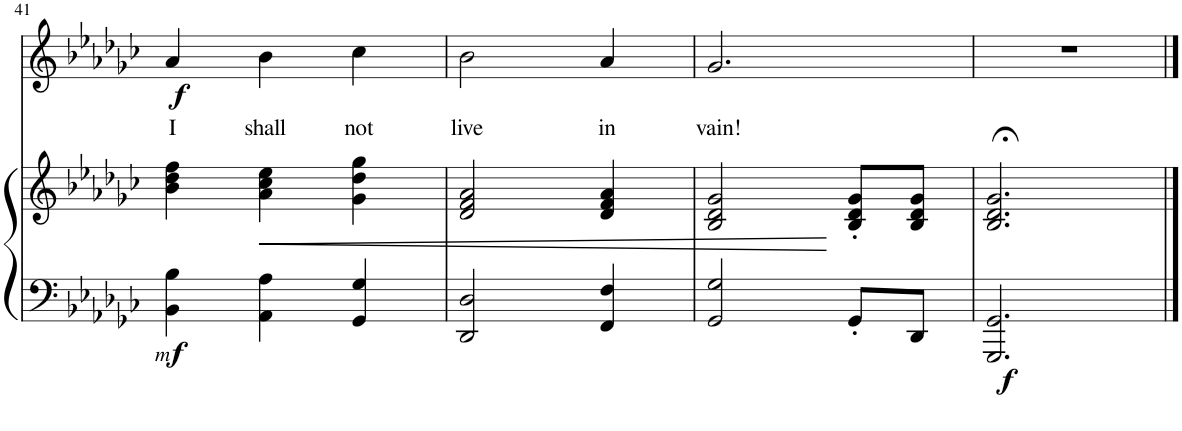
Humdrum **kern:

**kern	**kern	**dynam	**kern	**text	**dynam
*part2	*part2	*part2	*part1	*part1	*part1
*staff3	*staff2	*staff2/3	*staff1	*staff1	*staff1
*I"Piano	*	*	*I"Saprano	*	*
*I'Pno	*	*	*	*	*
!!LO:PB:g=z
*clefF4	*clefG2	*	*clefG2	*	*
*k[b-e-a-d-g-c-]	*k[b-e-a-d-g-c-]	*	*k[b-e-a-d-g-c-]	*	*
*M3/4	*M3/4	*	*M3/4	*	*
=41	=41	=41	=41	=41	=41
!	!	!LO:DY:b=2	!	!LO:LY:b	!
!	!	!LO:DY:n=1:b=2	!	!	!LO:DY:b
4BB-\ 4B-\	4b-\ 4dd-\ 4ff\	other-dynamics f	4a-/	I	f
!	!	!LO:HP:b	!	!LO:LY:b	!
4AA-\ 4A-\	4a-\ 4cc-\ 4ee-\	<	4b-\	shall	.
!	!	!	!	!LO:LY:b	!
4GG-/ 4G-/	4g-\ 4dd-\ 4gg-\	.	4cc-\	not	.
.	.	[	.	.	.
=42	=42	=42	=42	=42	=42
!	!	!	!	!LO:LY:b	!
2DD-/ 2D-/	2d-/ 2f/ 2a-/	.	2b-\	live	.
!	!	!	!	!LO:LY:b	!
4FF/ 4F/	4d-/ 4f/ 4a-/	.	4a-/	in	.
=43	=43	=43	=43	=43	=43
!	!	!	!	!LO:LY:b	!
2GG-/ 2G-/	2B-/ 2d-/ 2g-/	.	2.g-/	vain!	.
8GG-'/L	8B-/' 8d-/' 8g-/'L	.	.	.	.
8DD-/J	8B-/ 8d-/ 8g-/J	.	.	.	.
=44	=44	=44	=44	=44	=44
!	!	!LO:DY:b=2	!	!	!
2.GGG-/ 2.GG-/	2.B-/;< 2.d-/;< 2.g-/;<	f	2.r	.	.
==	==	==	==	==	==
*-	*-	*-	*-	*-	*-
